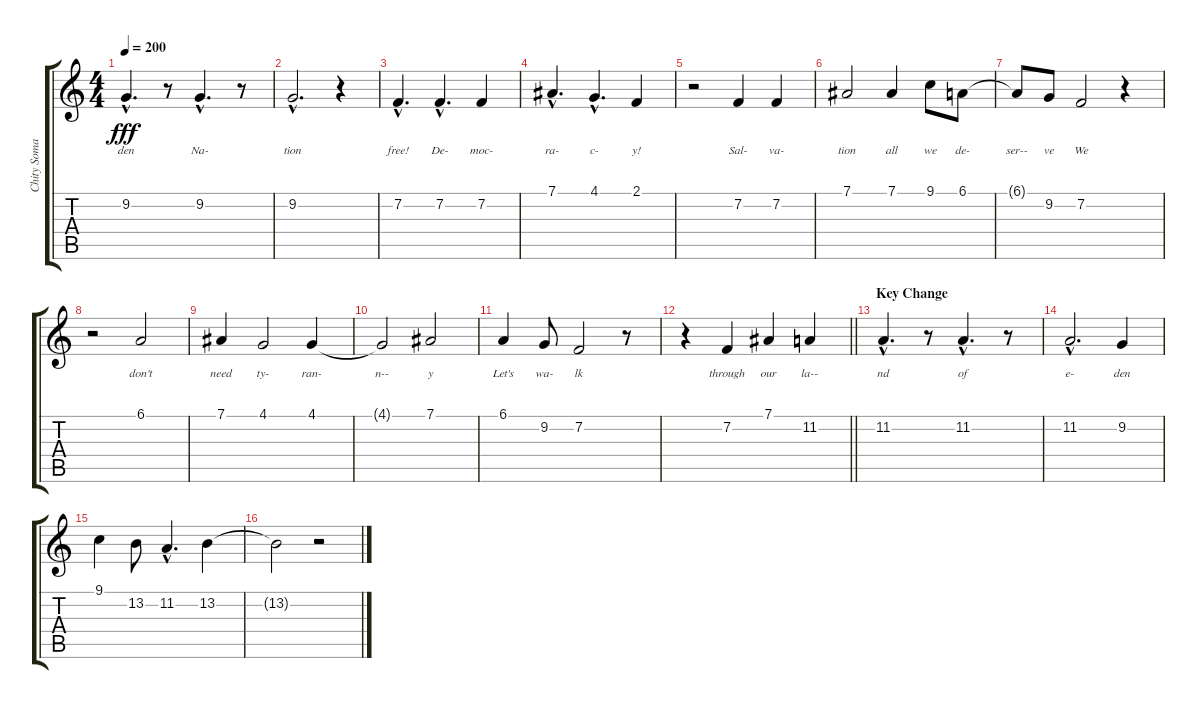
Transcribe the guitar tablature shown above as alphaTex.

\track ("Chity Somapala - Vocals" "Chity Soma") {instrument violin}
\staff {score tabs}
\tuning (Eb4 Bb3 Gb3 Db3 Ab2 Eb2) {hide}
\ts (4 4)
\tempo 200
\clef g2
\ks c
9.2{hac}.4{d lyrics (0 "den") lyrics (1 "") lyrics (2 "") lyrics (3 "") lyrics (4 "") dy fff} r.8 9.2{hac}.4{d lyrics (0 "Na-") lyrics (1 "") lyrics (2 "") lyrics (3 "") lyrics (4 "")} r.8 |
9.2{hac}.2{d lyrics (0 "tion") lyrics (1 "") lyrics (2 "") lyrics (3 "") lyrics (4 "")} r.4 |
7.2{hac}.4{d lyrics (0 "free!") lyrics (1 "") lyrics (2 "") lyrics (3 "") lyrics (4 "")} 7.2{hac}.4{d lyrics (0 "De-") lyrics (1 "") lyrics (2 "") lyrics (3 "") lyrics (4 "")} 7.2.4{lyrics (0 "moc-") lyrics (1 "") lyrics (2 "") lyrics (3 "") lyrics (4 "")} |
7.1{hac}.4{d lyrics (0 "ra-") lyrics (1 "") lyrics (2 "") lyrics (3 "") lyrics (4 "")} 4.1{hac}.4{d lyrics (0 "c-") lyrics (1 "") lyrics (2 "") lyrics (3 "") lyrics (4 "")} 2.1.4{lyrics (0 "y!") lyrics (1 "") lyrics (2 "") lyrics (3 "") lyrics (4 "")} |
r.2 7.2.4{lyrics (0 "Sal-") lyrics (1 "") lyrics (2 "") lyrics (3 "") lyrics (4 "")} 7.2.4{lyrics (0 "va-") lyrics (1 "") lyrics (2 "") lyrics (3 "") lyrics (4 "")} |
7.1.2{lyrics (0 "tion") lyrics (1 "") lyrics (2 "") lyrics (3 "") lyrics (4 "")} 7.1.4{lyrics (0 "all") lyrics (1 "") lyrics (2 "") lyrics (3 "") lyrics (4 "")} 9.1.8{lyrics (0 "we") lyrics (1 "") lyrics (2 "") lyrics (3 "") lyrics (4 "")} 6.1.8{lyrics (0 "de-") lyrics (1 "") lyrics (2 "") lyrics (3 "") lyrics (4 "")} |
6.1{t}.8{lyrics (0 "ser--") lyrics (1 "") lyrics (2 "") lyrics (3 "") lyrics (4 "")} 9.2.8{lyrics (0 "ve") lyrics (1 "") lyrics (2 "") lyrics (3 "") lyrics (4 "")} 7.2.2{lyrics (0 "We") lyrics (1 "") lyrics (2 "") lyrics (3 "") lyrics (4 "")} r.4 |
r.2 6.1.2{lyrics (0 "don't") lyrics (1 "") lyrics (2 "") lyrics (3 "") lyrics (4 "")} |
7.1.4{lyrics (0 "need") lyrics (1 "") lyrics (2 "") lyrics (3 "") lyrics (4 "")} 4.1.2{lyrics (0 "ty-") lyrics (1 "") lyrics (2 "") lyrics (3 "") lyrics (4 "")} 4.1.4{lyrics (0 "ran-") lyrics (1 "") lyrics (2 "") lyrics (3 "") lyrics (4 "")} |
4.1{t}.2{lyrics (0 "n--") lyrics (1 "") lyrics (2 "") lyrics (3 "") lyrics (4 "")} 7.1.2{lyrics (0 "y") lyrics (1 "") lyrics (2 "") lyrics (3 "") lyrics (4 "")} |
6.1.4{lyrics (0 "Let's") lyrics (1 "") lyrics (2 "") lyrics (3 "") lyrics (4 "")} 9.2.8{lyrics (0 "wa-") lyrics (1 "") lyrics (2 "") lyrics (3 "") lyrics (4 "")} 7.2.2{lyrics (0 "lk") lyrics (1 "") lyrics (2 "") lyrics (3 "") lyrics (4 "")} r.8 |
\barLineRight lightlight
r.4 7.2.4{lyrics (0 "through") lyrics (1 "") lyrics (2 "") lyrics (3 "") lyrics (4 "")} 7.1.4{lyrics (0 "our") lyrics (1 "") lyrics (2 "") lyrics (3 "") lyrics (4 "")} 11.2.4{lyrics (0 "la--") lyrics (1 "") lyrics (2 "") lyrics (3 "") lyrics (4 "")} |
\section ("" "Key Change")
11.2{hac}.4{d lyrics (0 "nd") lyrics (1 "") lyrics (2 "") lyrics (3 "") lyrics (4 "")} r.8 11.2{hac}.4{d lyrics (0 "of") lyrics (1 "") lyrics (2 "") lyrics (3 "") lyrics (4 "")} r.8 |
11.2{hac}.2{d lyrics (0 "e-") lyrics (1 "") lyrics (2 "") lyrics (3 "") lyrics (4 "")} 9.2.4{lyrics (0 "den") lyrics (1 "") lyrics (2 "") lyrics (3 "") lyrics (4 "")} |
9.1.4 13.2.8 11.2{hac}.4{d} 13.2.4 |
13.2{t}.2 r.2
